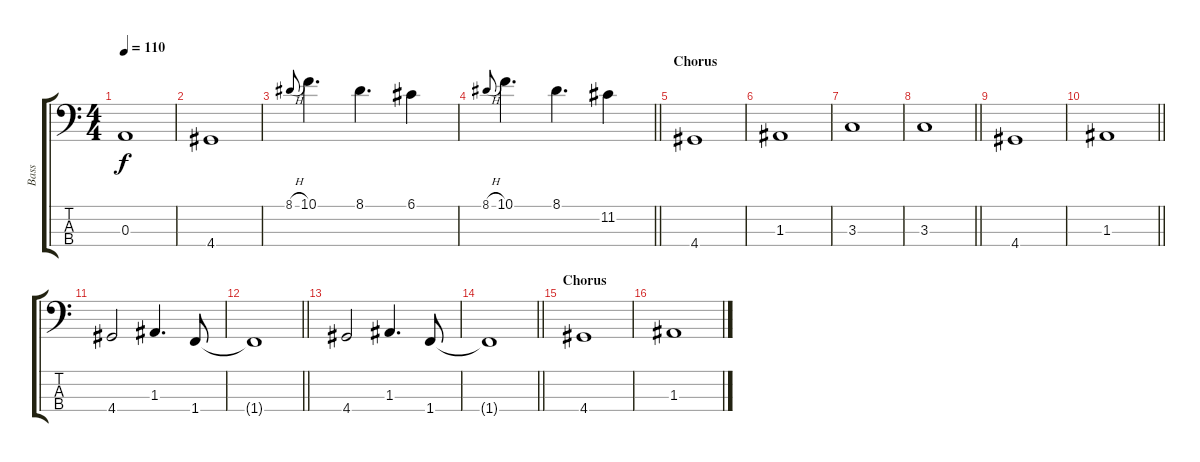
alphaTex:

\track ("Bass" "Bass") {instrument electricbassfinger}
\staff {score tabs}
\tuning (G2 D2 A1 E1) {hide}
\ts (4 4)
\tempo 110
\clef f4
\ks c
0.3.1{dy f} |
4.4.1 |
8.1{h}.8{gr onbeat} 10.1.4{d} 8.1.4{d} 6.1.4 |
\barLineRight lightlight
8.1{h}.8{gr onbeat} 10.1.4{d} 8.1.4{d} 11.2.4 |
\section ("" "Chorus")
4.4.1 |
1.3.1 |
3.3.1 |
\barLineRight lightlight
3.3.1 |
4.4.1 |
\barLineRight lightlight
1.3.1 |
4.4.2 1.3.4{d} 1.4.8 |
\barLineRight lightlight
1.4{t}.1 |
4.4.2 1.3.4{d} 1.4.8 |
\barLineRight lightlight
1.4{t}.1 |
\section ("" "Chorus")
4.4.1 |
1.3.1
